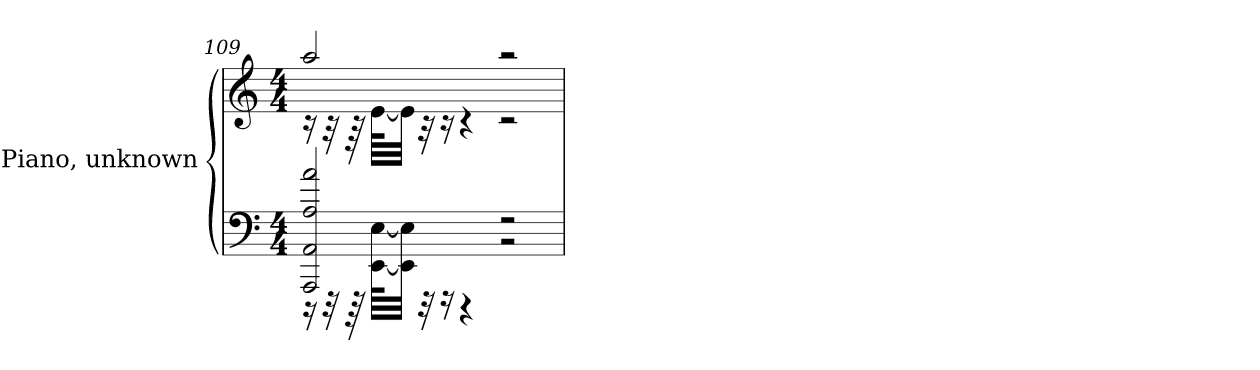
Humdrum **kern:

**kern	**kern
*part1	*part1
*staff2	*staff1
*I"Piano, unknown	*
*I'Pno.	*
!!LO:LB:g=z
*clefF4	*clefG2
*k[]	*k[]
*M4/4	*M4/4
=109	=109
*^	*^
2AAA/ 2AA/ 2A/ 2a/	16r	2aa/	16r
.	32r	.	32r
.	64r	.	64r
.	[64EE\ [64E\KLLL	.	[64e\KLLL
.	32EE\] 32E\]JJJ	.	32e\JJJ]
.	32r	.	32r
.	16r	.	16r
.	4r	.	4r
2r	2r	2r	2r
*v	*v	*	*
*	*v	*v
=	=
*-	*-
